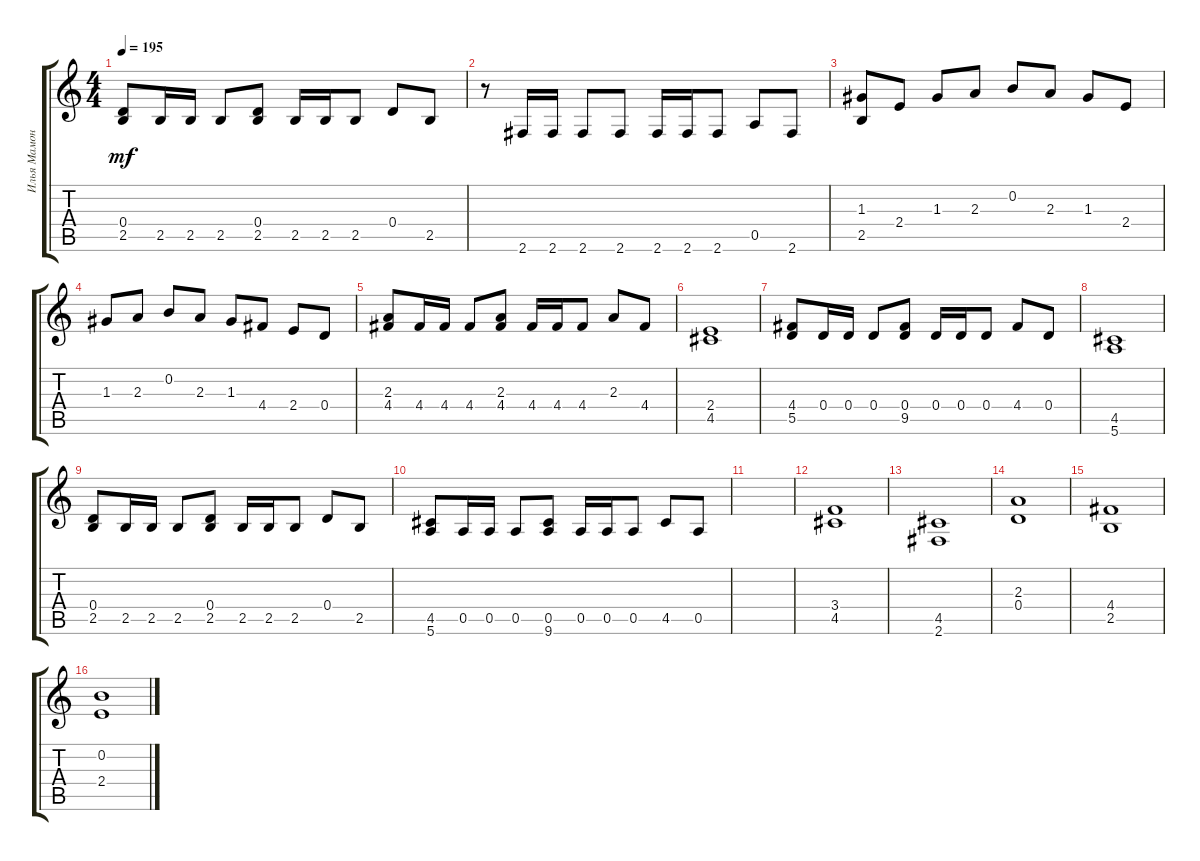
\track ("Илья Мамонтов" "Илья Мамон") {instrument distortionguitar}
\staff {score tabs}
\tuning (E4 B3 G3 D3 A2 E2) {hide}
\ts (4 4)
\tempo 195
\clef g2
\ks c
(0.4 2.5).8{dy mf} 2.5.16 2.5.16 2.5.8 (0.4 2.5).8 2.5.16 2.5.16 2.5.8 0.4.8 2.5.8 |
r.8 2.6.16 2.6.16 2.6.8 2.6.8 2.6.16 2.6.16 2.6.8 0.5.8 2.6.8 |
(1.3 2.5).8 2.4.8 1.3.8 2.3.8 0.2.8 2.3.8 1.3.8 2.4.8 |
1.3.8 2.3.8 0.2.8 2.3.8 1.3.8 4.4.8 2.4.8 0.4.8 |
(2.3 4.4).8 4.4.16 4.4.16 4.4.8 (2.3 4.4).8 4.4.16 4.4.16 4.4.8 2.3.8 4.4.8 |
(2.4 4.5).1 |
(4.4 5.5).8 0.4.16 0.4.16 0.4.8 (0.4 9.5).8 0.4.16 0.4.16 0.4.8 4.4.8 0.4.8 |
(4.5 5.6).1 |
(0.4 2.5).8 2.5.16 2.5.16 2.5.8 (0.4 2.5).8 2.5.16 2.5.16 2.5.8 0.4.8 2.5.8 |
(4.5 5.6).8 0.5.16 0.5.16 0.5.8 (0.5 9.6).8 0.5.16 0.5.16 0.5.8 4.5.8 0.5.8 |
|
(3.4 4.5).1 |
(4.5 2.6).1 |
(2.3 0.4).1 |
(4.4 2.5).1 |
(0.2 2.4).1
